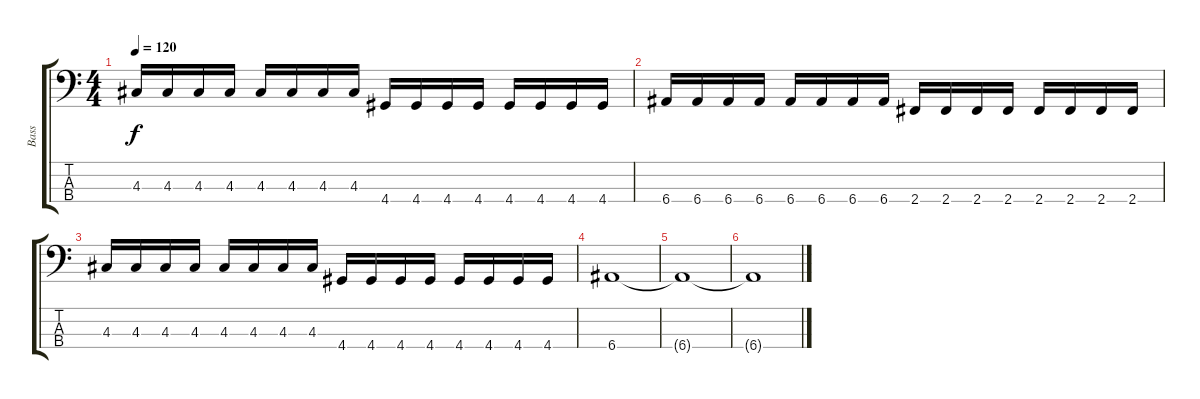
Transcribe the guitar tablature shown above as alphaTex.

\track ("Bass" "Bass") {instrument electricbasspick}
\staff {score tabs}
\tuning (G2 D2 A1 E1) {hide}
\ts (4 4)
\tempo 120
\clef f4
\ks c
4.3.16{dy f} 4.3.16 4.3.16 4.3.16 4.3.16 4.3.16 4.3.16 4.3.16 4.4.16 4.4.16 4.4.16 4.4.16 4.4.16 4.4.16 4.4.16 4.4.16 |
6.4.16 6.4.16 6.4.16 6.4.16 6.4.16 6.4.16 6.4.16 6.4.16 2.4.16 2.4.16 2.4.16 2.4.16 2.4.16 2.4.16 2.4.16 2.4.16 |
4.3.16 4.3.16 4.3.16 4.3.16 4.3.16 4.3.16 4.3.16 4.3.16 4.4.16 4.4.16 4.4.16 4.4.16 4.4.16 4.4.16 4.4.16 4.4.16 |
6.4.1 |
6.4{t}.1 |
6.4{t}.1
